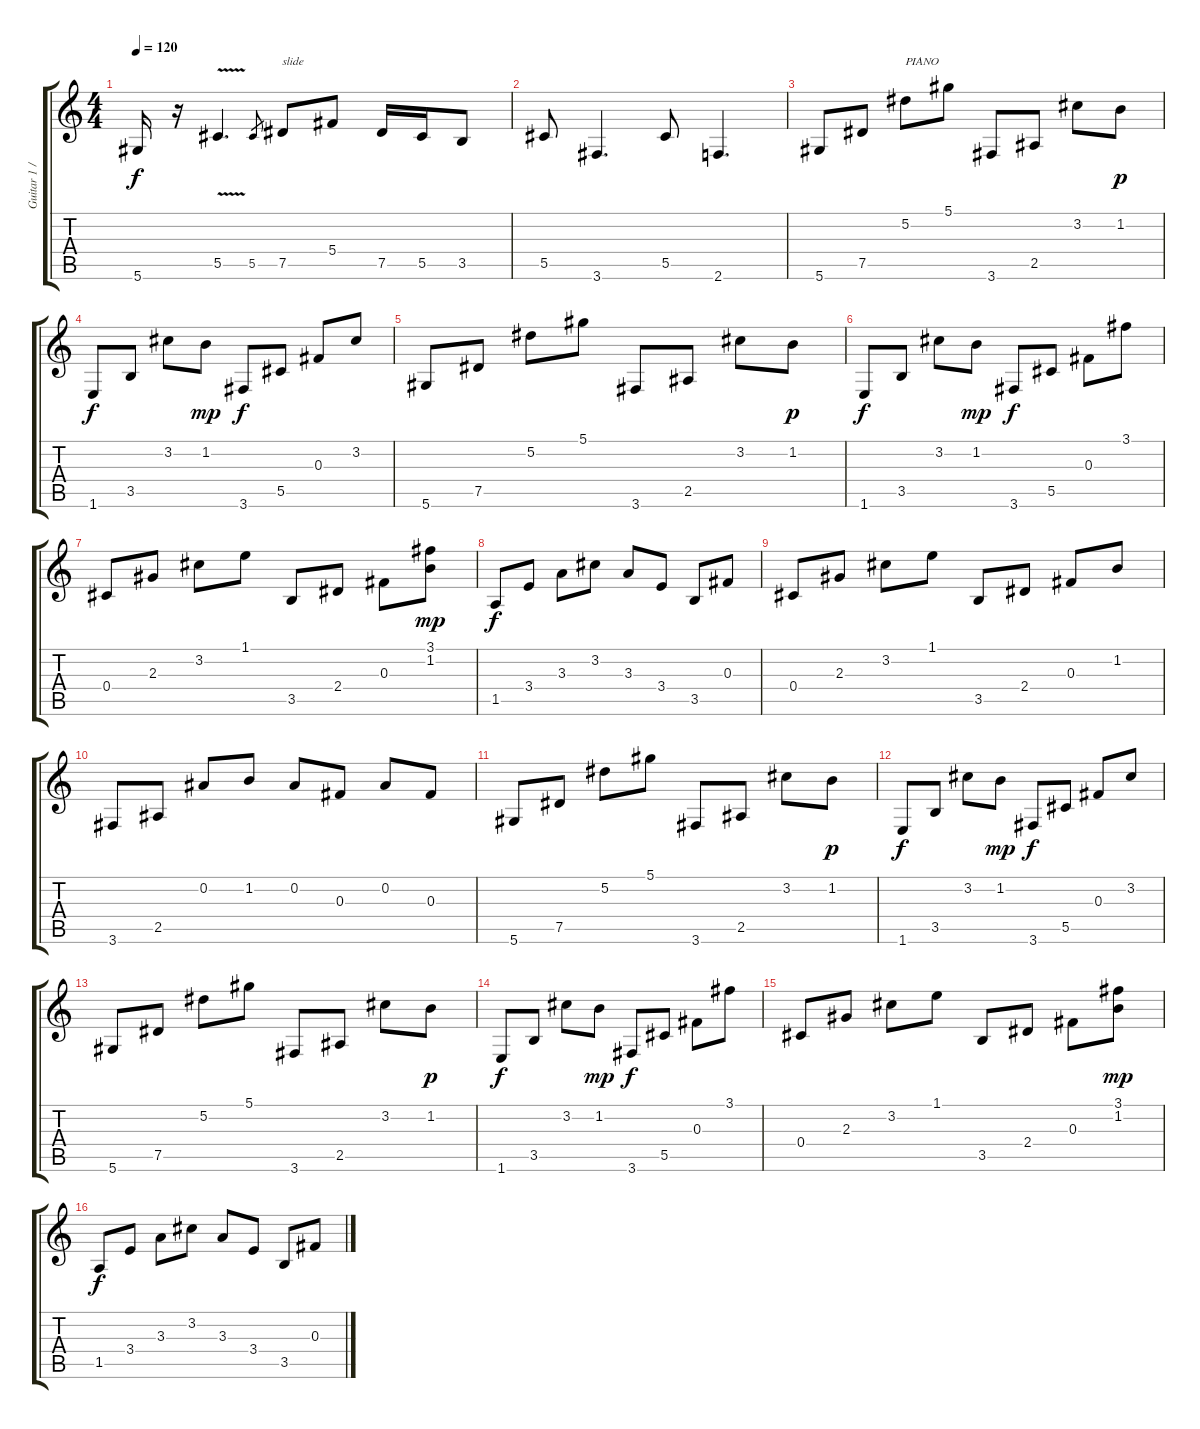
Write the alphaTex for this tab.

\track ("Guitar 1 / Lead" "Guitar 1 /") {instrument overdrivenguitar}
\staff {score tabs}
\tuning (Eb4 Bb3 Gb3 Db3 Ab2 Eb2) {hide}
\ts (4 4)
\tempo 120
\clef g2
\ks c
5.6.16{dy f} r.16 5.5{v}.4{d} 5.5.8{gr} 7.5.8{txt "slide"} 5.4.8 7.5.16 5.5.16 3.5.8 |
5.5.8 3.6.4{d} 5.5.8 2.6.4{d} |
5.6.8{instrument acousticguitarsteel} 7.5.8 5.2.8{txt "PIANO"} 5.1.8 3.6.8 2.5.8 3.2.8 1.2.8{dy p} |
1.6.8{dy f} 3.5.8 3.2.8 1.2.8{dy mp} 3.6.8{dy f} 5.5.8 0.3.8 3.2.8 |
5.6.8{instrument acousticguitarsteel} 7.5.8 5.2.8 5.1.8 3.6.8 2.5.8 3.2.8 1.2.8{dy p} |
1.6.8{dy f} 3.5.8 3.2.8 1.2.8{dy mp} 3.6.8{dy f} 5.5.8 0.3.8 3.1.8 |
0.4.8{instrument acousticguitarsteel} 2.3.8 3.2.8 1.1.8 3.5.8 2.4.8 0.3.8 (3.1 1.2).8{dy mp} |
1.5.8{dy f} 3.4.8 3.3.8 3.2.8 3.3.8 3.4.8 3.5.8 0.3.8 |
0.4.8{instrument acousticguitarsteel} 2.3.8 3.2.8 1.1.8 3.5.8 2.4.8 0.3.8 1.2.8 |
3.6.8{instrument acousticguitarsteel} 2.5.8 0.2.8 1.2.8 0.2.8 0.3.8 0.2.8 0.3.8 |
5.6.8{instrument acousticguitarsteel} 7.5.8 5.2.8 5.1.8 3.6.8 2.5.8 3.2.8 1.2.8{dy p} |
1.6.8{dy f} 3.5.8 3.2.8 1.2.8{dy mp} 3.6.8{dy f} 5.5.8 0.3.8 3.2.8 |
5.6.8{instrument acousticguitarsteel} 7.5.8 5.2.8 5.1.8 3.6.8 2.5.8 3.2.8 1.2.8{dy p} |
1.6.8{dy f} 3.5.8 3.2.8 1.2.8{dy mp} 3.6.8{dy f} 5.5.8 0.3.8 3.1.8 |
0.4.8{instrument acousticguitarsteel} 2.3.8 3.2.8 1.1.8 3.5.8 2.4.8 0.3.8 (3.1 1.2).8{dy mp} |
1.5.8{dy f} 3.4.8 3.3.8 3.2.8 3.3.8 3.4.8 3.5.8 0.3.8
